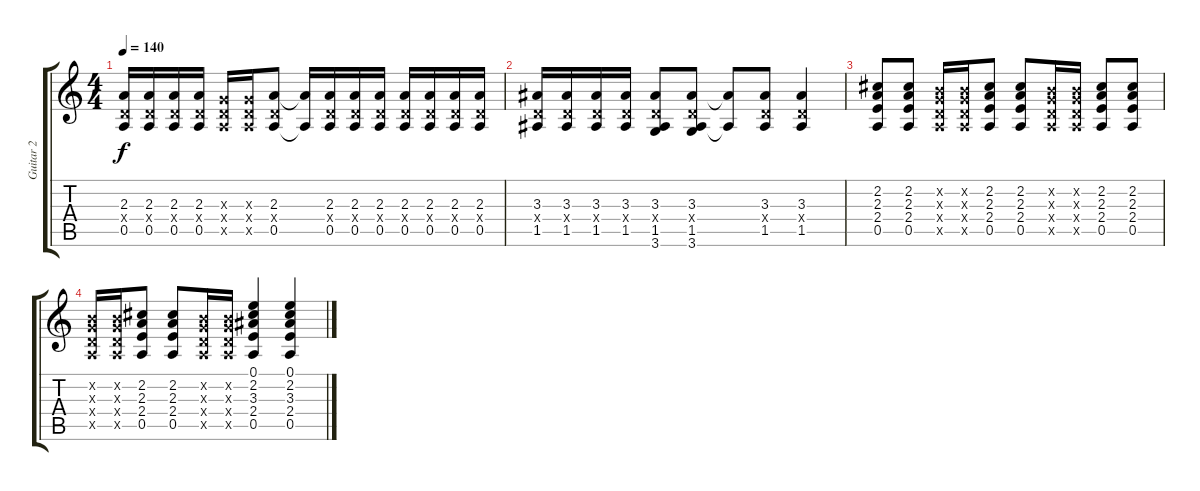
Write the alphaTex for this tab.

\track ("Guitar 2" "Guitar 2") {instrument acousticguitarnylon}
\staff {score tabs}
\tuning (E4 B3 G3 D3 A2 E2) {hide}
\ts (4 4)
\tempo 140
\clef g2
\ks c
(2.3 0.4{x} 0.5).16{dy f} (2.3 0.4{x} 0.5).16 (2.3 0.4{x} 0.5).16 (2.3 0.4{x} 0.5).16 (0.3{x} 0.4{x} 0.5{x}).16 (0.3{x} 0.4{x} 0.5{x}).16 (2.3 0.4{x} 0.5).8 (2.3{t} 0.5{t}).16 (2.3 0.4{x} 0.5).16 (2.3 0.4{x} 0.5).16 (2.3 0.4{x} 0.5).16 (2.3 0.4{x} 0.5).16 (2.3 0.4{x} 0.5).16 (2.3 0.4{x} 0.5).16 (2.3 0.4{x} 0.5).16 |
(3.3 0.4{x} 1.5).16 (3.3 0.4{x} 1.5).16 (3.3 0.4{x} 1.5).16 (3.3 0.4{x} 1.5).16 (3.3 0.4{x} 1.5 3.6).8 (3.3 0.4{x} 1.5 3.6).8 (3.3{t} 1.5{t}).8 (3.3 0.4{x} 1.5).8 (3.3 0.4{x} 1.5).4 |
(2.2 2.3 2.4 0.5).8 (2.2 2.3 2.4 0.5).8 (0.2{x} 0.3{x} 0.4{x} 0.5{x}).16 (0.2{x} 0.3{x} 0.4{x} 0.5{x}).16 (2.2 2.3 2.4 0.5).8 (2.2 2.3 2.4 0.5).8 (0.2{x} 0.3{x} 0.4{x} 0.5{x}).16 (0.2{x} 0.3{x} 0.4{x} 0.5{x}).16 (2.2 2.3 2.4 0.5).8 (2.2 2.3 2.4 0.5).8 |
(0.2{x} 0.3{x} 0.4{x} 0.5{x}).16 (0.2{x} 0.3{x} 0.4{x} 0.5{x}).16 (2.2 2.3 2.4 0.5).8 (2.2 2.3 2.4 0.5).8 (0.2{x} 0.3{x} 0.4{x} 0.5{x}).16 (0.2{x} 0.3{x} 0.4{x} 0.5{x}).16 (0.1 2.2 3.3 2.4 0.5).4 (0.1 2.2 3.3 2.4 0.5).4
